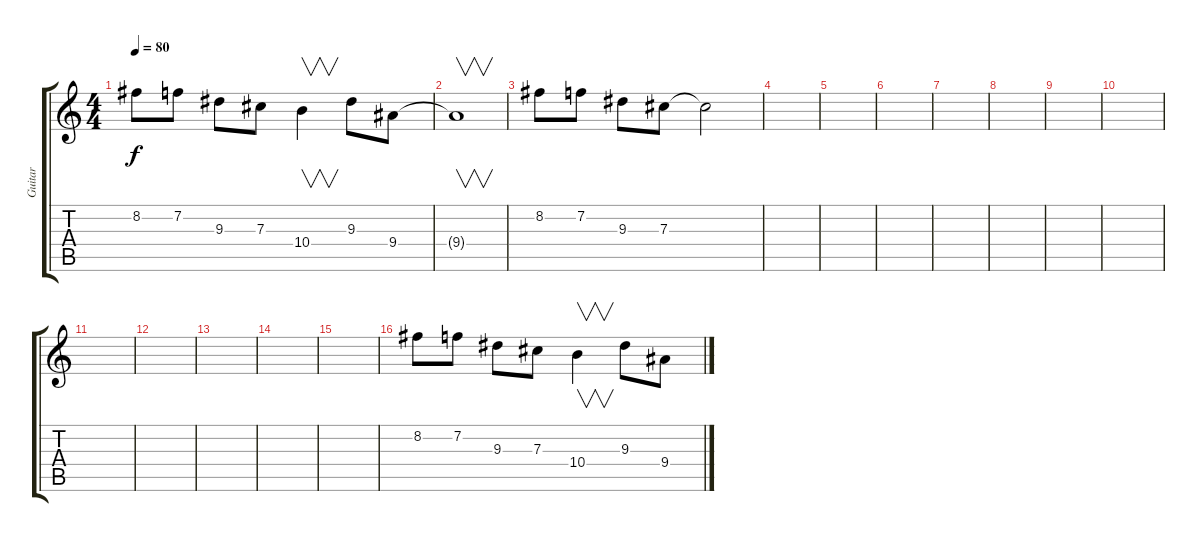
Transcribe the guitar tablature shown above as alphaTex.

\track ("Guitar" "Guitar") {instrument distortionguitar}
\staff {score tabs}
\tuning (Eb4 Bb3 Gb3 Db3 Ab2 Eb2) {hide}
\ts (4 4)
\tempo 80
\clef g2
\ks c
8.2.8{dy f} 7.2.8 9.3.8 7.3.8 10.4.4{v} 9.3.8 9.4.8 |
9.4{t}.1{v} |
8.2.8 7.2.8 9.3.8 7.3.8 7.3{t}.2 |
|
|
|
|
|
|
|
|
|
|
|
|
8.2.8 7.2.8 9.3.8 7.3.8 10.4.4{v} 9.3.8 9.4.8
